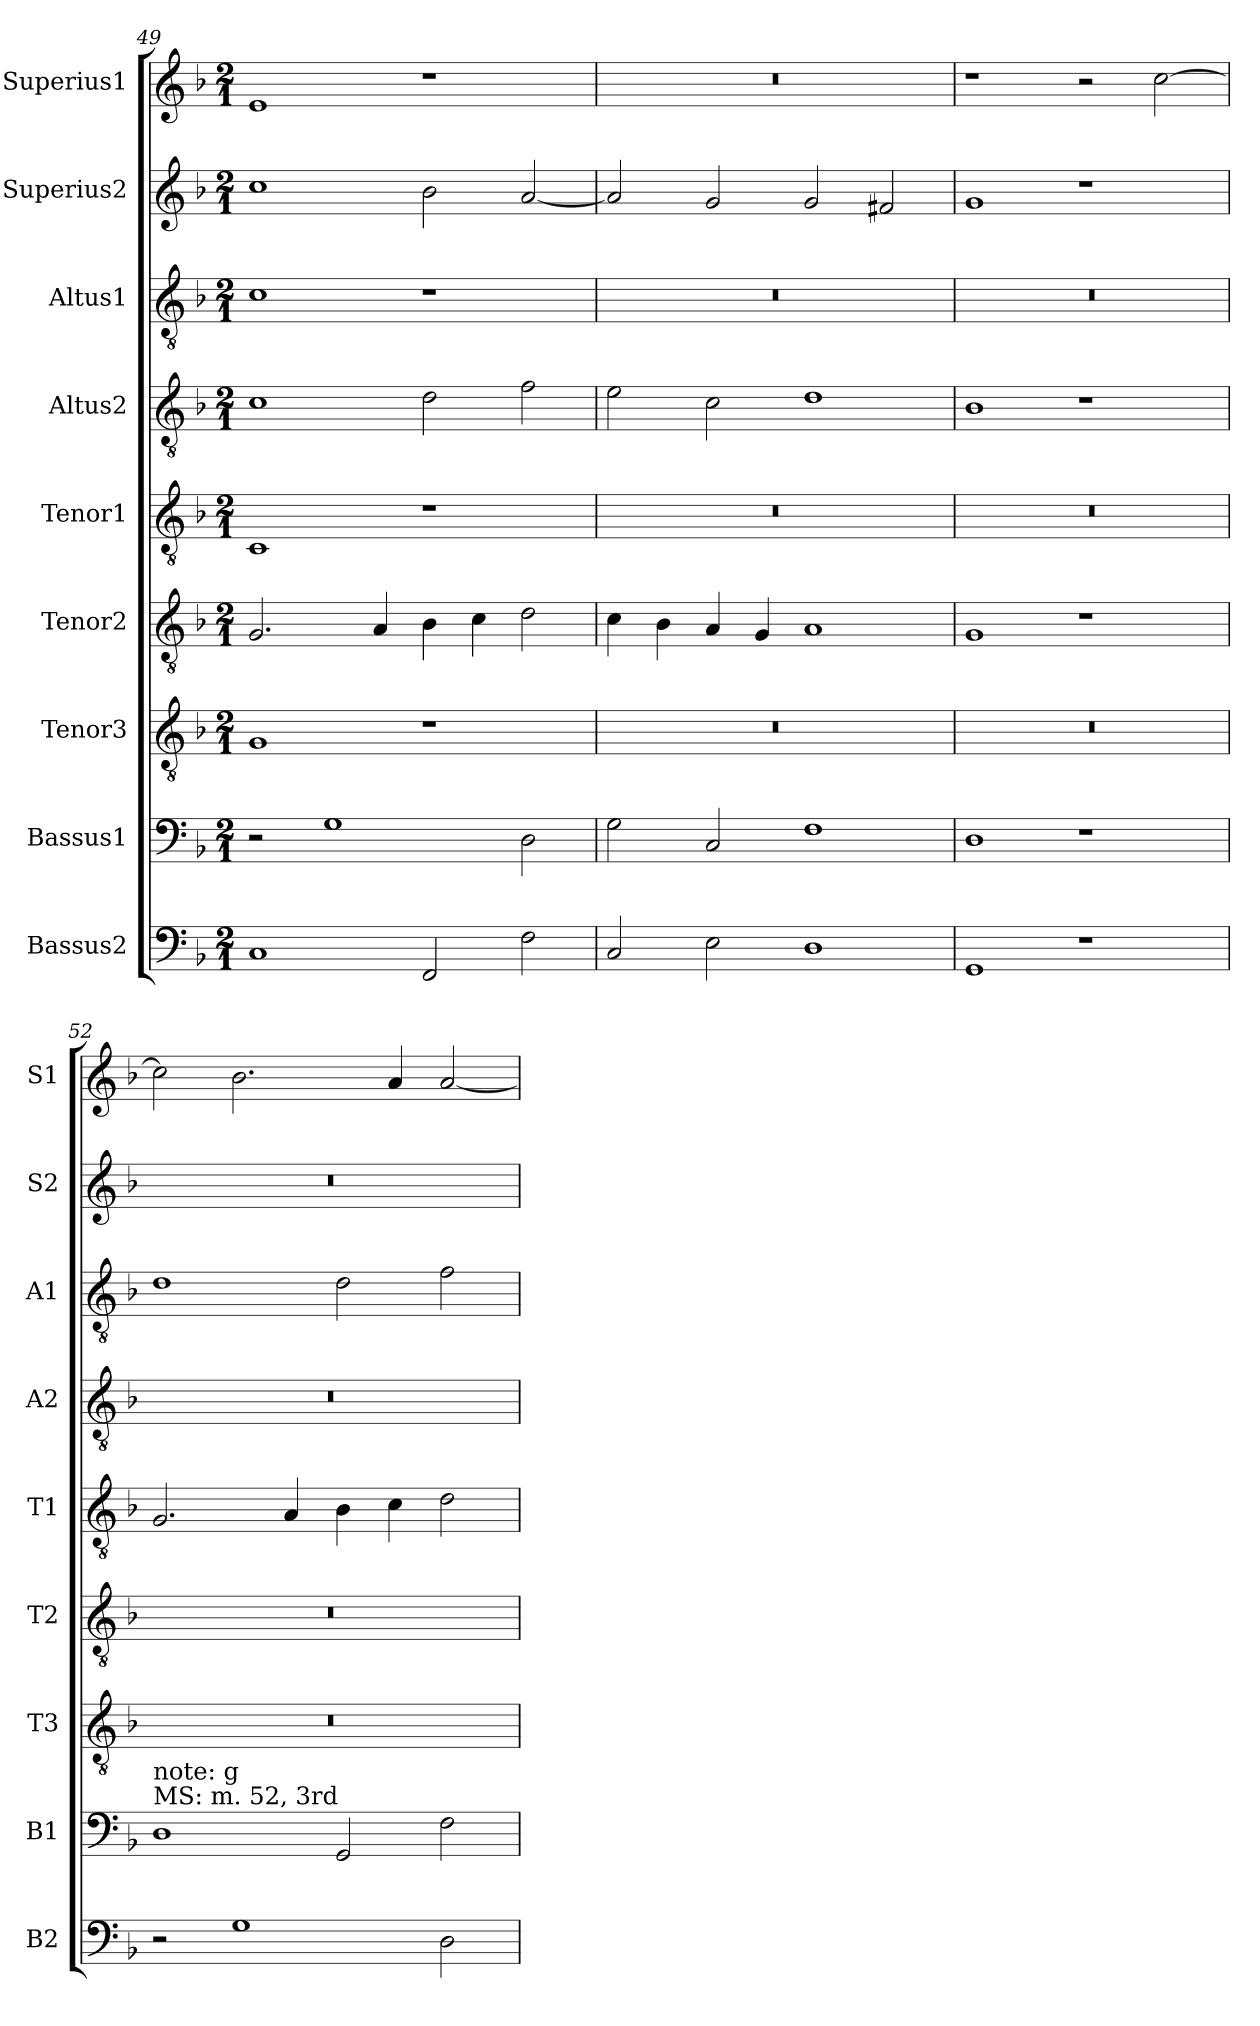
**kern	**kern	**kern	**kern	**kern	**kern	**kern	**kern	**kern
*part9	*part8	*part7	*part6	*part5	*part4	*part3	*part2	*part1
*staff9	*staff8	*staff7	*staff6	*staff5	*staff4	*staff3	*staff2	*staff1
*I"Bassus2	*I"Bassus1	*I"Tenor3	*I"Tenor2	*I"Tenor1	*I"Altus2	*I"Altus1	*I"Superius2	*I"Superius1
*I'B2	*I'B1	*I'T3	*I'T2	*I'T1	*I'A2	*I'A1	*I'S2	*I'S1
*clefF4	*clefF4	*clefGv2	*clefGv2	*clefGv2	*clefGv2	*clefGv2	*clefG2	*clefG2
*k[b-]	*k[b-]	*k[b-]	*k[b-]	*k[b-]	*k[b-]	*k[b-]	*k[b-]	*k[b-]
*d:	*d:	*d:	*d:	*d:	*d:	*d:	*d:	*d:
*M2/1	*M2/1	*M2/1	*M2/1	*M2/1	*M2/1	*M2/1	*M2/1	*M2/1
=49	=49	=49	=49	=49	=49	=49	=49	=49
1C	2r	1G	2.G	1C	1c	1c	1cc	1e
.	1G	.	.	.	.	.	.	.
.	.	.	4A	.	.	.	.	.
2FF	.	1r	4B-	1r	2d	1r	2b-	1r
.	.	.	4c	.	.	.	.	.
2F	2D	.	2d	.	2f	.	[2a	.
=50	=50	=50	=50	=50	=50	=50	=50	=50
2C	2G	0r	4c	0r	2e	0r	2a]	0r
.	.	.	4B-	.	.	.	.	.
2E	2C	.	4A	.	2c	.	2g	.
.	.	.	4G	.	.	.	.	.
1D	1F	.	1A	.	1d	.	2g	.
.	.	.	.	.	.	.	2f#X	.
=51	=51	=51	=51	=51	=51	=51	=51	=51
1GG	1D	0r	1G	0r	1B-	0r	1g	1r
1r	1r	.	1r	.	1r	.	1r	2r
.	.	.	.	.	.	.	.	[2cc
=52	=52	=52	=52	=52	=52	=52	=52	=52
!	!LO:TX:a:t=MS&colon; m. 52, 3rd	!	!	!	!	!	!	!
!	!LO:TX:a:t=note&colon; g	!	!	!	!	!	!	!
2r	1D	0r	0r	2.G	0r	1d	0r	2cc]
1G	.	.	.	.	.	.	.	2.b-
.	.	.	.	4A	.	.	.	.
.	2GG	.	.	4B-	.	2d	.	.
.	.	.	.	4c	.	.	.	4a
2D	2F	.	.	2d	.	2f	.	[2a
=	=	=	=	=	=	=	=	=
*-	*-	*-	*-	*-	*-	*-	*-	*-
